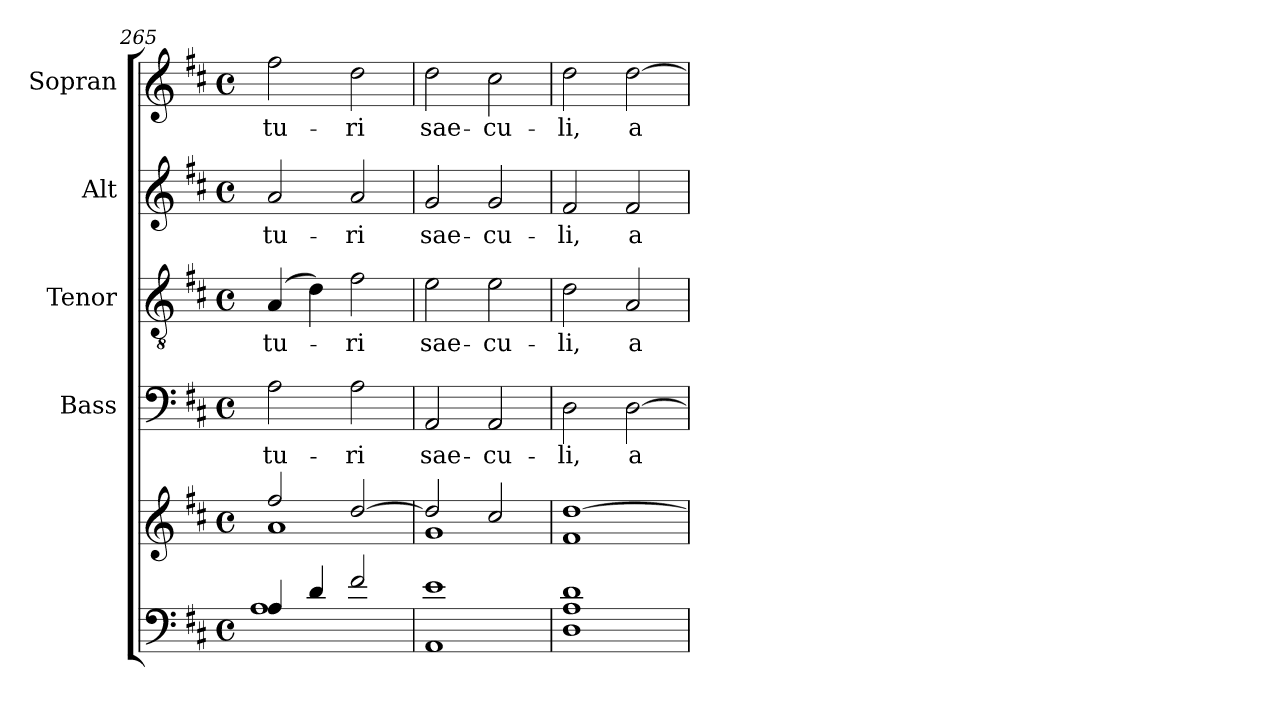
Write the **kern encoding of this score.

**kern	**kern	**kern	**text	**kern	**text	**kern	**text	**kern	**text
*part5	*part5	*part4	*part4	*part3	*part3	*part2	*part2	*part1	*part1
*staff6	*staff5	*staff4	*staff4	*staff3	*staff3	*staff2	*staff2	*staff1	*staff1
*	*	*I"Bass	*	*I"Tenor	*	*I"Alt	*	*I"Sopran	*
*	*	*I'B.	*	*I'T.	*	*I'A.	*	*I'S.	*
*clefF4	*clefG2	*clefF4	*	*clefGv2	*	*clefG2	*	*clefG2	*
*k[f#c#]	*k[f#c#]	*k[f#c#]	*	*k[f#c#]	*	*k[f#c#]	*	*k[f#c#]	*
*D:	*D:	*D:	*	*D:	*	*D:	*	*D:	*
*M4/4	*M4/4	*M4/4	*	*M4/4	*	*M4/4	*	*M4/4	*
*met(c)	*met(c)	*met(c)	*	*met(c)	*	*met(c)	*	*met(c)	*
=265	=265	=265	=265	=265	=265	=265	=265	=265	=265
*^	*^	*	*	*	*	*	*	*	*
!	!	!	!	!	!LO:LY:b	!	!LO:LY:b	!	!LO:LY:b	!	!LO:LY:b
4A/	1A	2ff#/	1a	2A\	-tu-	(4A/	-tu-	2a/	-tu-	2ff#\	-tu-
4d/	.	.	.	.	.	4d\)	.	.	.	.	.
!	!	!	!	!	!LO:LY:b	!	!LO:LY:b	!	!LO:LY:b	!	!LO:LY:b
2f#/	.	[>2dd/	.	2A\	-ri	2f#\	-ri	2a/	-ri	2dd\	-ri
=266	=266	=266	=266	=266	=266	=266	=266	=266	=266	=266	=266
!	!	!	!	!	!LO:LY:b	!	!LO:LY:b	!	!LO:LY:b	!	!LO:LY:b
1e	1AA	2dd/]	1g	2AA/	sae-	2e\	sae-	2g/	sae-	2dd\	sae-
!	!	!	!	!	!LO:LY:b	!	!LO:LY:b	!	!LO:LY:b	!	!LO:LY:b
.	.	2cc#/	.	2AA/	-cu-	2e\	-cu-	2g/	-cu-	2cc#\	-cu-
=267	=267	=267	=267	=267	=267	=267	=267	=267	=267	=267	=267
!	!	!	!	!	!LO:LY:b	!	!LO:LY:b	!	!LO:LY:b	!	!LO:LY:b
1A 1d	1D	[>1dd	1f#	2D\	-li,	2d\	-li,	2f#/	-li,	2dd\	-li,
!	!	!	!	!	!LO:LY:b	!	!LO:LY:b	!	!LO:LY:b	!	!LO:LY:b
.	.	.	.	[2D\	a-	2A/	a-	2f#/	a-	[2dd\	a-
*v	*v	*	*	*	*	*	*	*	*	*	*
*	*v	*v	*	*	*	*	*	*	*	*
=	=	=	=	=	=	=	=	=	=
*-	*-	*-	*-	*-	*-	*-	*-	*-	*-
